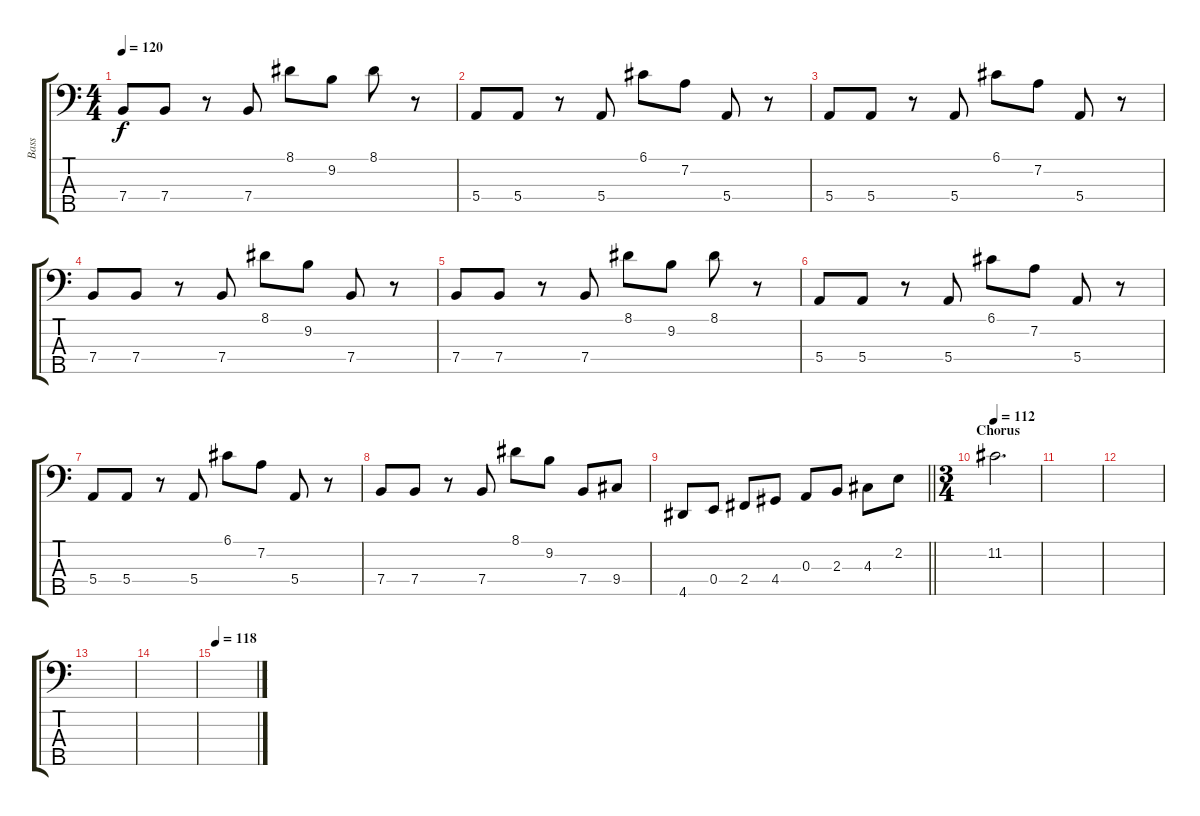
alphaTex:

\track ("Bass" "Bass") {instrument electricbassfinger}
\staff {score tabs}
\tuning (G2 D2 A1 E1 B0) {hide}
\ts (4 4)
\tempo 120
\clef f4
\ks c
7.4.8{dy f} 7.4.8 r.8 7.4.8 8.1.8 9.2.8 8.1.8 r.8 |
5.4.8 5.4.8 r.8 5.4.8 6.1.8 7.2.8 5.4.8 r.8 |
5.4.8 5.4.8 r.8 5.4.8 6.1.8 7.2.8 5.4.8 r.8 |
7.4.8 7.4.8 r.8 7.4.8 8.1.8 9.2.8 7.4.8 r.8 |
7.4.8 7.4.8 r.8 7.4.8 8.1.8 9.2.8 8.1.8 r.8 |
5.4.8 5.4.8 r.8 5.4.8 6.1.8 7.2.8 5.4.8 r.8 |
5.4.8 5.4.8 r.8 5.4.8 6.1.8 7.2.8 5.4.8 r.8 |
7.4.8 7.4.8 r.8 7.4.8 8.1.8 9.2.8 7.4.8 9.4.8 |
\barLineRight lightlight
4.5.8 0.4.8 2.4.8 4.4.8 0.3.8 2.3.8 4.3.8 2.2.8 |
\ts (3 4)
\section ("" "Chorus")
\tempo 112
11.2.2{d} |
|
|
|
|
\tempo 118
